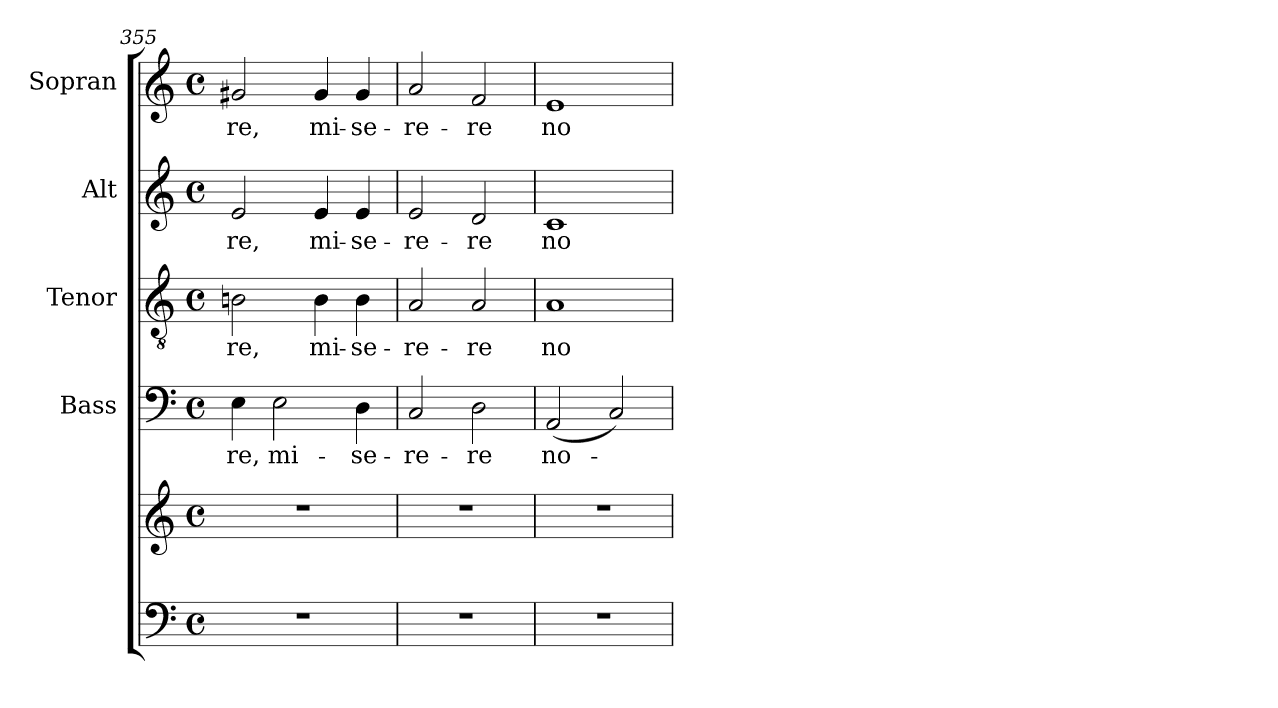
**kern	**kern	**kern	**text	**kern	**text	**kern	**text	**kern	**text
*part5	*part5	*part4	*part4	*part3	*part3	*part2	*part2	*part1	*part1
*staff6	*staff5	*staff4	*staff4	*staff3	*staff3	*staff2	*staff2	*staff1	*staff1
*	*	*I"Bass	*	*I"Tenor	*	*I"Alt	*	*I"Sopran	*
*	*	*I'B.	*	*I'T.	*	*I'A.	*	*I'S.	*
*clefF4	*clefG2	*clefF4	*	*clefGv2	*	*clefG2	*	*clefG2	*
*k[]	*k[]	*k[]	*	*k[]	*	*k[]	*	*k[]	*
*C:	*C:	*C:	*	*C:	*	*C:	*	*C:	*
*M4/4	*M4/4	*M4/4	*	*M4/4	*	*M4/4	*	*M4/4	*
*met(c)	*met(c)	*met(c)	*	*met(c)	*	*met(c)	*	*met(c)	*
=355	=355	=355	=355	=355	=355	=355	=355	=355	=355
!	!	!	!LO:LY:b	!	!LO:LY:b	!	!LO:LY:b	!	!LO:LY:b
1r	1r	4E\	-re,	2Bn\	-re,	2e/	-re,	2g#X/	-re,
!	!	!	!LO:LY:b	!	!	!	!	!	!
.	.	2E\	mi-	.	.	.	.	.	.
!	!	!	!	!	!LO:LY:b	!	!LO:LY:b	!	!LO:LY:b
.	.	.	.	4B\	mi-	4e/	mi-	4g#/	mi-
!	!	!	!LO:LY:b	!	!LO:LY:b	!	!LO:LY:b	!	!LO:LY:b
.	.	4D\	-se-	4B\	-se-	4e/	-se-	4g#/	-se-
=356	=356	=356	=356	=356	=356	=356	=356	=356	=356
!	!	!	!LO:LY:b	!	!LO:LY:b	!	!LO:LY:b	!	!LO:LY:b
1r	1r	2C/	-re-	2A/	-re-	2e/	-re-	2a/	-re-
!	!	!	!LO:LY:b	!	!LO:LY:b	!	!LO:LY:b	!	!LO:LY:b
.	.	2D\	-re	2A/	-re	2d/	-re	2f/	-re
=357	=357	=357	=357	=357	=357	=357	=357	=357	=357
!	!	!	!LO:LY:b	!	!LO:LY:b	!	!LO:LY:b	!	!LO:LY:b
1r	1r	(<2AA/	no-	1A	no-	1c	no-	1e	no-
.	.	2C/)	.	.	.	.	.	.	.
=	=	=	=	=	=	=	=	=	=
*-	*-	*-	*-	*-	*-	*-	*-	*-	*-
